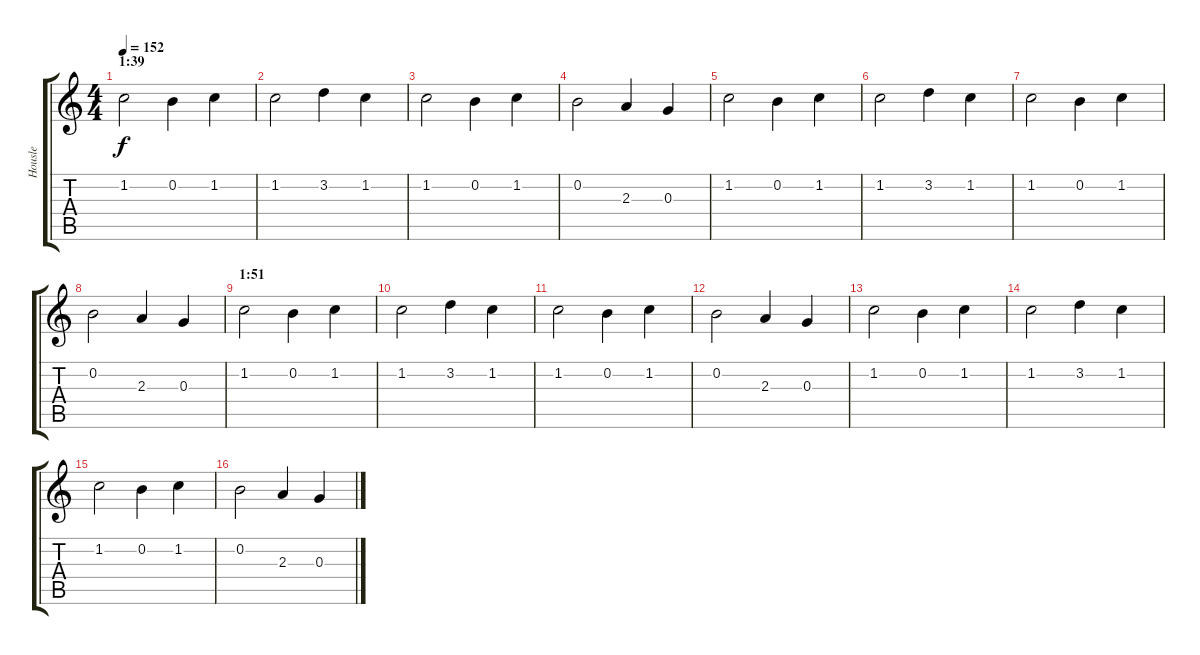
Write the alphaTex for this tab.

\track ("Housle" "Housle") {instrument violin}
\staff {score tabs}
\tuning (E5 B4 G4 D4 A3 E3) {hide}
\ts (4 4)
\section ("" "1:39")
\tempo 152
\clef g2
\ks c
1.2.2{dy f volume 9} 0.2.4 1.2.4 |
1.2.2 3.2.4 1.2.4 |
1.2.2 0.2.4 1.2.4 |
0.2.2 2.3.4 0.3.4 |
1.2.2 0.2.4 1.2.4 |
1.2.2 3.2.4 1.2.4 |
1.2.2 0.2.4 1.2.4 |
0.2.2 2.3.4 0.3.4 |
\section ("" "1:51")
1.2.2{volume 11} 0.2.4 1.2.4 |
1.2.2 3.2.4 1.2.4 |
1.2.2 0.2.4 1.2.4 |
0.2.2 2.3.4 0.3.4 |
1.2.2 0.2.4 1.2.4 |
1.2.2 3.2.4 1.2.4 |
1.2.2 0.2.4 1.2.4 |
0.2.2 2.3.4 0.3.4
